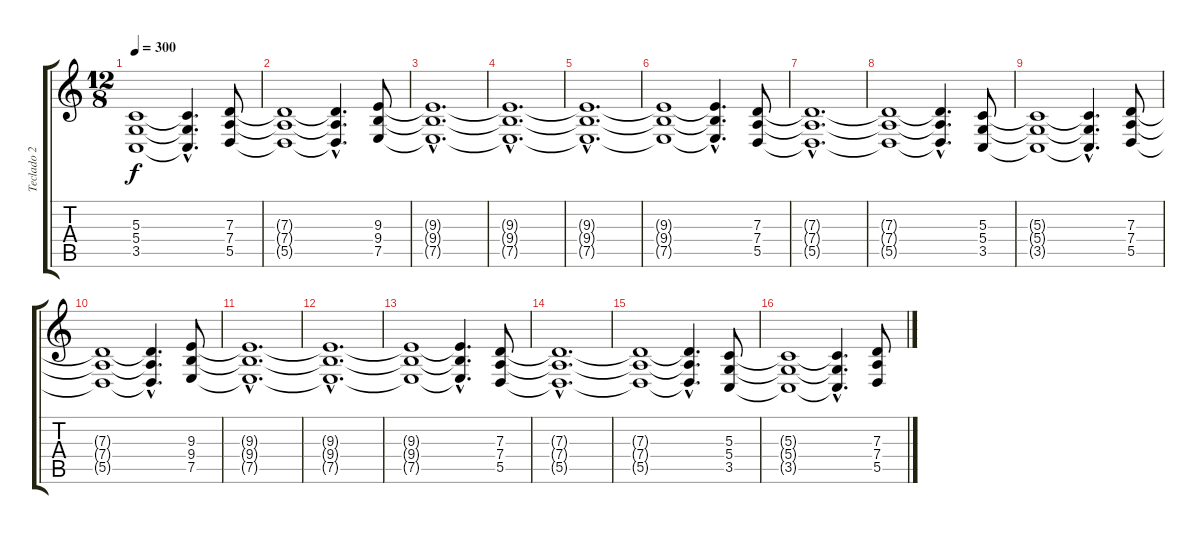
\track ("Teclado 2" "Teclado 2") {instrument choiraahs}
\staff {score tabs}
\tuning (E4 B3 G3 D3 A2 E2) {hide}
\ts (12 8)
\tempo 300
\clef g2
\ks c
(5.3{t} 5.4{t} 3.5{t}).1{dy f} (5.3{hac t} 5.4{hac t} 3.5{hac t}).4{d} (7.3 7.4 5.5).8 |
(7.3{t} 7.4{t} 5.5{t}).1 (7.3{hac t} 7.4{hac t} 5.5{hac t}).4{d} (9.3 9.4 7.5).8 |
(9.3{hac t} 9.4{hac t} 7.5{hac t}).1{d} |
(9.3{hac t} 9.4{hac t} 7.5{hac t}).1{d} |
(9.3{hac t} 9.4{hac t} 7.5{hac t}).1{d} |
(9.3{t} 9.4{t} 7.5{t}).1 (9.3{hac t} 9.4{hac t} 7.5{hac t}).4{d} (7.3 7.4 5.5).8 |
(7.3{hac t} 7.4{hac t} 5.5{hac t}).1{d} |
(7.3{t} 7.4{t} 5.5{t}).1 (7.3{hac t} 7.4{hac t} 5.5{hac t}).4{d} (5.3 5.4 3.5).8 |
(5.3{t} 5.4{t} 3.5{t}).1 (5.3{hac t} 5.4{hac t} 3.5{hac t}).4{d} (7.3 7.4 5.5).8 |
(7.3{t} 7.4{t} 5.5{t}).1 (7.3{hac t} 7.4{hac t} 5.5{hac t}).4{d} (9.3 9.4 7.5).8 |
(9.3{hac t} 9.4{hac t} 7.5{hac t}).1{d} |
(9.3{hac t} 9.4{hac t} 7.5{hac t}).1{d} |
(9.3{t} 9.4{t} 7.5{t}).1 (9.3{hac t} 9.4{hac t} 7.5{hac t}).4{d} (7.3 7.4 5.5).8 |
(7.3{hac t} 7.4{hac t} 5.5{hac t}).1{d} |
(7.3{t} 7.4{t} 5.5{t}).1 (7.3{hac t} 7.4{hac t} 5.5{hac t}).4{d} (5.3 5.4 3.5).8 |
(5.3{t} 5.4{t} 3.5{t}).1 (5.3{hac t} 5.4{hac t} 3.5{hac t}).4{d} (7.3 7.4 5.5).8
